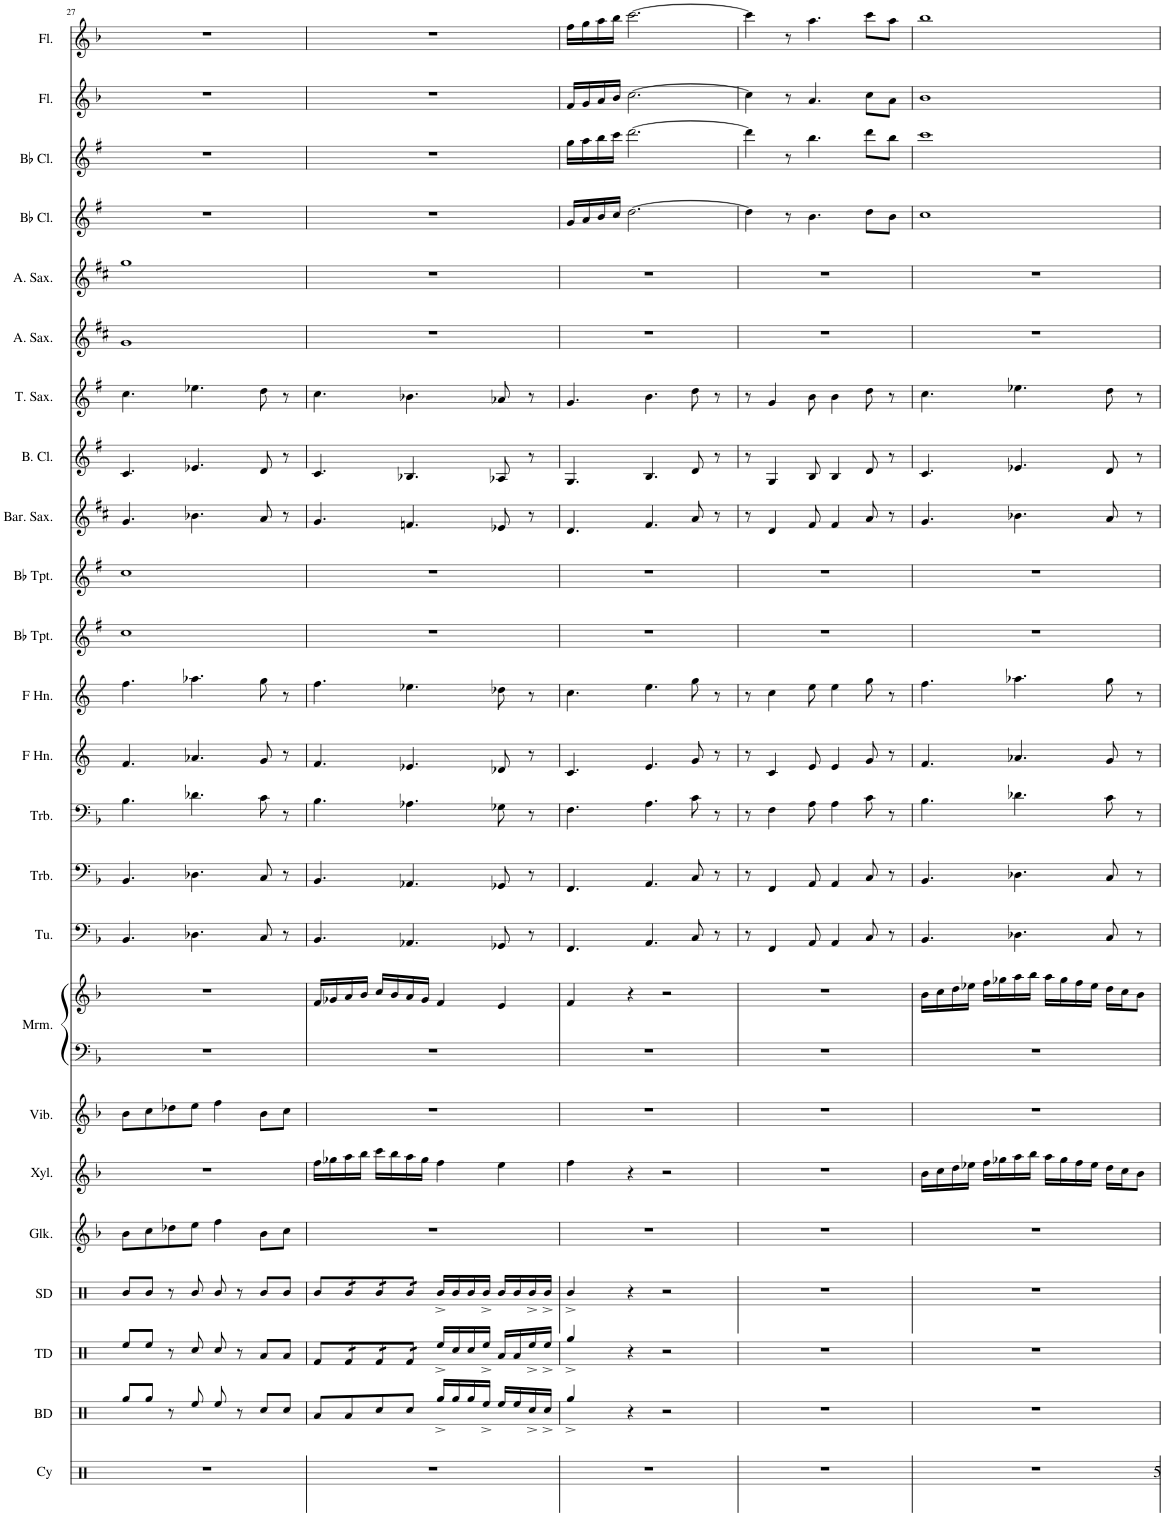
**kern	**kern	**kern	**kern	**kern	**kern	**kern	**kern	**kern	**kern	**kern	**kern	**kern	**kern	**kern	**kern	**kern	**kern	**kern	**kern	**kern	**kern	**kern	**kern	**kern
*part24	*part23	*part22	*part21	*part20	*part19	*part18	*part17	*part17	*part16	*part15	*part14	*part13	*part12	*part11	*part10	*part9	*part8	*part7	*part6	*part5	*part4	*part3	*part2	*part1
*staff25	*staff24	*staff23	*staff22	*staff21	*staff20	*staff19	*staff18	*staff17	*staff16	*staff15	*staff14	*staff13	*staff12	*staff11	*staff10	*staff9	*staff8	*staff7	*staff6	*staff5	*staff4	*staff3	*staff2	*staff1
*I"Cymbals	*I"Bass Drums	*I"Tenor Drums	*I"Snare Drum	*I"Glockenspiel	*I"Xylophone	*I"Vibraphone	*I"Marimba	*	*I"Tuba	*I"Trombone	*I"Trombone	*I"Horn in F	*I"Horn in F	*I"Bb Trumpet	*I"Bb Trumpet	*I"Baritone Saxophone	*I"Bass Clarinet	*I"Tenor Saxophone	*I"Alto Saxophone	*I"Alto Saxophone	*I"Bb Clarinet	*I"Bb Clarinet	*I"Flute	*I"Flute
*I'Cy	*I'BD	*I'TD	*I'SD	*I'Glk.	*I'Xyl.	*I'Vib.	*I'Mrm.	*	*I'Tu.	*I'Trb.	*I'Trb.	*	*	*I'Bb Tpt.	*I'Bb Tpt.	*I'Bar. Sax.	*I'B. Cl.	*I'T. Sax.	*I'A. Sax.	*I'A. Sax.	*I'Bb Cl.	*I'Bb Cl.	*I'Fl.	*I'Fl.
!!LO:PB:g=z
*clefX	*clefX	*clefX	*clefX	*clefG2	*clefG2	*clefG2	*clefF4	*clefG2	*clefF4	*clefF4	*clefF4	*clefG2	*clefG2	*clefG2	*clefG2	*clefG2	*clefG2	*clefG2	*clefG2	*clefG2	*clefG2	*clefG2	*clefG2	*clefG2
*	*	*	*	*Trd-14c-24	*Trd-7c-12	*	*	*	*	*	*	*Trd4c7	*Trd4c7	*Trd1c2	*Trd1c2	*Trd12c21	*Trd8c14	*Trd8c14	*Trd5c9	*Trd5c9	*Trd1c2	*Trd1c2	*	*
*k[]	*k[]	*k[]	*k[]	*k[b-]	*k[b-]	*k[b-]	*k[b-]	*k[b-]	*k[b-]	*k[b-]	*k[b-]	*k[]	*k[]	*k[f#]	*k[f#]	*k[f#c#]	*k[f#]	*k[f#]	*k[f#c#]	*k[f#c#]	*k[f#]	*k[f#]	*k[b-]	*k[b-]
*M2/2	*M2/2	*M2/2	*M2/2	*M2/2	*M2/2	*M2/2	*M2/2	*M2/2	*M2/2	*M2/2	*M2/2	*M2/2	*M2/2	*M2/2	*M2/2	*M2/2	*M2/2	*M2/2	*M2/2	*M2/2	*M2/2	*M2/2	*M2/2	*M2/2
*met(c|)	*met(c|)	*met(c|)	*met(c|)	*met(c|)	*met(c|)	*met(c|)	*met(c|)	*met(c|)	*met(c|)	*met(c|)	*met(c|)	*met(c|)	*met(c|)	*met(c|)	*met(c|)	*met(c|)	*met(c|)	*met(c|)	*met(c|)	*met(c|)	*met(c|)	*met(c|)	*met(c|)	*met(c|)
=27	=27	=27	=27	=27	=27	=27	=27	=27	=27	=27	=27	=27	=27	=27	=27	=27	=27	=27	=27	=27	=27	=27	=27	=27
1r	8Rgg/L	8Ree/L	8R/L	8b-\L	1r	8b-\L	1r	1r	4.BB-/	4.BB-/	4.B-\	4.f/	4.ff\	1cc	1cc	4.g/	4.c/	4.cc\	1g	1gg	1r	1r	1r	1r
.	8Rgg/J	8Ree/J	8R/J	8cc\	.	8cc\	.	.	.	.	.	.	.	.	.	.	.	.	.	.	.	.	.	.
.	8r	8r	8r	8dd-X\	.	8dd-X\	.	.	.	.	.	.	.	.	.	.	.	.	.	.	.	.	.	.
.	8Ree/	8Rcc/	8R/	8ee\J	.	8ee\J	.	.	4.D-X\	4.D-X\	4.d-X\	4.a-X/	4.aa-X\	.	.	4.b-X\	4.e-X/	4.ee-X\	.	.	.	.	.	.
.	8Ree/	8Rcc/	8R/	4ff\	.	4ff\	.	.	.	.	.	.	.	.	.	.	.	.	.	.	.	.	.	.
.	8r	8r	8r	.	.	.	.	.	.	.	.	.	.	.	.	.	.	.	.	.	.	.	.	.
.	8Rcc/L	8Ra/L	8R/L	8b-\L	.	8b-\L	.	.	8C/	8C/	8c\	8g/	8gg\	.	.	8a/	8d/	8dd\	.	.	.	.	.	.
.	8Rcc/J	8Ra/J	8R/J	8cc\J	.	8cc\J	.	.	8r	8r	8r	8r	8r	.	.	8r	8r	8r	.	.	.	.	.	.
=28	=28	=28	=28	=28	=28	=28	=28	=28	=28	=28	=28	=28	=28	=28	=28	=28	=28	=28	=28	=28	=28	=28	=28	=28
1r	8Ra/L	8Rf/L	8R/L	1r	16ff\LL	1r	1r	16f/LL	4.BB-/	4.BB-/	4.B-\	4.f/	4.ff\	1r	1r	4.g/	4.c/	4.cc\	1r	1r	1r	1r	1r	1r
.	.	.	.	.	16gg-X\	.	.	16g-X/	.	.	.	.	.	.	.	.	.	.	.	.	.	.	.	.
*	*	*tremolo	*	*	*	*	*	*	*	*	*	*	*	*	*	*	*	*	*	*	*	*	*	*
*	*	*	*tremolo	*	*	*	*	*	*	*	*	*	*	*	*	*	*	*	*	*	*	*	*	*
.	8Ra/	16Rf/	16R/	.	16aa\	.	.	16a/	.	.	.	.	.	.	.	.	.	.	.	.	.	.	.	.
.	.	16Rf/	16R/	.	16bb-\JJ	.	.	16b-/JJ	.	.	.	.	.	.	.	.	.	.	.	.	.	.	.	.
.	8Rcc/	16Rf/	16R/	.	16ccc\LL	.	.	16cc/LL	.	.	.	.	.	.	.	.	.	.	.	.	.	.	.	.
.	.	16Rf/	16R/	.	16bb-\	.	.	16b-/	.	.	.	.	.	.	.	.	.	.	.	.	.	.	.	.
.	8Rcc/J	16Rf/	16R/	.	16aa\	.	.	16a/	4.AA-X/	4.AA-X/	4.A-X\	4.e-X/	4.ee-X\	.	.	4.fn/	4.B-X/	4.b-X\	.	.	.	.	.	.
.	.	16Rf/JJ	16R/JJ	.	16gg-\JJ	.	.	16g-/JJ	.	.	.	.	.	.	.	.	.	.	.	.	.	.	.	.
*	*	*	*Xtremolo	*	*	*	*	*	*	*	*	*	*	*	*	*	*	*	*	*	*	*	*	*
*	*	*Xtremolo	*	*	*	*	*	*	*	*	*	*	*	*	*	*	*	*	*	*	*	*	*	*
.	16Rgg^/LL	16Ree^/LL	16R^/LL	.	4ff\	.	.	4f/	.	.	.	.	.	.	.	.	.	.	.	.	.	.	.	.
.	16Rgg/	16Rcc/	16R/	.	.	.	.	.	.	.	.	.	.	.	.	.	.	.	.	.	.	.	.	.
.	16Rgg/	16Rcc/	16R/	.	.	.	.	.	.	.	.	.	.	.	.	.	.	.	.	.	.	.	.	.
.	16Ree^/JJ	16Ree^/JJ	16R^/JJ	.	.	.	.	.	.	.	.	.	.	.	.	.	.	.	.	.	.	.	.	.
.	16Ree/LL	16Ra/LL	16R/LL	.	4ee\	.	.	4e/	8GG-X/	8GG-X/	8G-X\	8d-X/	8dd-X\	.	.	8e-X/	8A-X/	8a-X/	.	.	.	.	.	.
.	16Ree/	16Ra/	16R/	.	.	.	.	.	.	.	.	.	.	.	.	.	.	.	.	.	.	.	.	.
.	16Rcc^/	16Ree^/	16R^/	.	.	.	.	.	8r	8r	8r	8r	8r	.	.	8r	8r	8r	.	.	.	.	.	.
.	16Rcc^/JJ	16Ree^/JJ	16R^/JJ	.	.	.	.	.	.	.	.	.	.	.	.	.	.	.	.	.	.	.	.	.
=29	=29	=29	=29	=29	=29	=29	=29	=29	=29	=29	=29	=29	=29	=29	=29	=29	=29	=29	=29	=29	=29	=29	=29	=29
1r	4Rgg^/	4Rgg^/	4R^/	1r	4ff\	1r	1r	4f/	4.FF/	4.FF/	4.F\	4.c/	4.cc\	1r	1r	4.d/	4.G/	4.g/	1r	1r	16g/LL	16gg\LL	16f/LL	16ff\LL
.	.	.	.	.	.	.	.	.	.	.	.	.	.	.	.	.	.	.	.	.	16a/	16aa\	16g/	16gg\
.	.	.	.	.	.	.	.	.	.	.	.	.	.	.	.	.	.	.	.	.	16b/	16bb\	16a/	16aa\
.	.	.	.	.	.	.	.	.	.	.	.	.	.	.	.	.	.	.	.	.	16cc/JJ	16ccc\JJ	16b-/JJ	16bb-\JJ
.	4r	4r	4r	.	4r	.	.	4r	.	.	.	.	.	.	.	.	.	.	.	.	[2.dd\	[2.ddd\	[2.cc\	[2.ccc\
.	.	.	.	.	.	.	.	.	4.AA/	4.AA/	4.A\	4.e/	4.ee\	.	.	4.f#/	4.B/	4.b\	.	.	.	.	.	.
.	2r	2r	2r	.	2r	.	.	2r	.	.	.	.	.	.	.	.	.	.	.	.	.	.	.	.
.	.	.	.	.	.	.	.	.	8C/	8C/	8c\	8g/	8gg\	.	.	8a/	8d/	8dd\	.	.	.	.	.	.
.	.	.	.	.	.	.	.	.	8r	8r	8r	8r	8r	.	.	8r	8r	8r	.	.	.	.	.	.
=30	=30	=30	=30	=30	=30	=30	=30	=30	=30	=30	=30	=30	=30	=30	=30	=30	=30	=30	=30	=30	=30	=30	=30	=30
1r	1r	1r	1r	1r	1r	1r	1r	1r	8r	8r	8r	8r	8r	1r	1r	8r	8r	8r	1r	1r	4dd\]	4ddd\]	4cc\]	4ccc\]
.	.	.	.	.	.	.	.	.	4FF/	4FF/	4F\	4c/	4cc\	.	.	4d/	4G/	4g/	.	.	.	.	.	.
.	.	.	.	.	.	.	.	.	.	.	.	.	.	.	.	.	.	.	.	.	8r	8r	8r	8r
.	.	.	.	.	.	.	.	.	8AA/	8AA/	8A\	8e/	8ee\	.	.	8f#/	8B/	8b\	.	.	4.b\	4.bb\	4.a/	4.aa\
.	.	.	.	.	.	.	.	.	4AA/	4AA/	4A\	4e/	4ee\	.	.	4f#/	4B/	4b\	.	.	.	.	.	.
.	.	.	.	.	.	.	.	.	8C/	8C/	8c\	8g/	8gg\	.	.	8a/	8d/	8dd\	.	.	8dd\L	8ddd\L	8cc\L	8ccc\L
.	.	.	.	.	.	.	.	.	8r	8r	8r	8r	8r	.	.	8r	8r	8r	.	.	8b\J	8bb\J	8a\J	8aa\J
=31	=31	=31	=31	=31	=31	=31	=31	=31	=31	=31	=31	=31	=31	=31	=31	=31	=31	=31	=31	=31	=31	=31	=31	=31
1r	1r	1r	1r	1r	16b-\LL	1r	1r	16b-\LL	4.BB-/	4.BB-/	4.B-\	4.f/	4.ff\	1r	1r	4.g/	4.c/	4.cc\	1r	1r	1cc	1ccc	1b-	1bb-
.	.	.	.	.	16cc\	.	.	16cc\	.	.	.	.	.	.	.	.	.	.	.	.	.	.	.	.
.	.	.	.	.	16dd\	.	.	16dd\	.	.	.	.	.	.	.	.	.	.	.	.	.	.	.	.
.	.	.	.	.	16ee-X\JJ	.	.	16ee-X\JJ	.	.	.	.	.	.	.	.	.	.	.	.	.	.	.	.
.	.	.	.	.	16ff\LL	.	.	16ff\LL	.	.	.	.	.	.	.	.	.	.	.	.	.	.	.	.
.	.	.	.	.	16gg-X\	.	.	16gg-X\	.	.	.	.	.	.	.	.	.	.	.	.	.	.	.	.
.	.	.	.	.	16aa\	.	.	16aa\	4.D-X\	4.D-X\	4.d-X\	4.a-X/	4.aa-X\	.	.	4.b-X\	4.e-X/	4.ee-X\	.	.	.	.	.	.
.	.	.	.	.	16bb-\JJ	.	.	16bb-\JJ	.	.	.	.	.	.	.	.	.	.	.	.	.	.	.	.
.	.	.	.	.	16aa\LL	.	.	16aa\LL	.	.	.	.	.	.	.	.	.	.	.	.	.	.	.	.
.	.	.	.	.	16gg-\	.	.	16gg-\	.	.	.	.	.	.	.	.	.	.	.	.	.	.	.	.
.	.	.	.	.	16ff\	.	.	16ff\	.	.	.	.	.	.	.	.	.	.	.	.	.	.	.	.
.	.	.	.	.	16ee-\JJ	.	.	16ee-\JJ	.	.	.	.	.	.	.	.	.	.	.	.	.	.	.	.
.	.	.	.	.	16dd\LL	.	.	16dd\LL	8C/	8C/	8c\	8g/	8gg\	.	.	8a/	8d/	8dd\	.	.	.	.	.	.
.	.	.	.	.	16cc\J	.	.	16cc\J	.	.	.	.	.	.	.	.	.	.	.	.	.	.	.	.
.	.	.	.	.	8b-\J	.	.	8b-\J	8r	8r	8r	8r	8r	.	.	8r	8r	8r	.	.	.	.	.	.
=	=	=	=	=	=	=	=	=	=	=	=	=	=	=	=	=	=	=	=	=	=	=	=	=
*-	*-	*-	*-	*-	*-	*-	*-	*-	*-	*-	*-	*-	*-	*-	*-	*-	*-	*-	*-	*-	*-	*-	*-	*-
